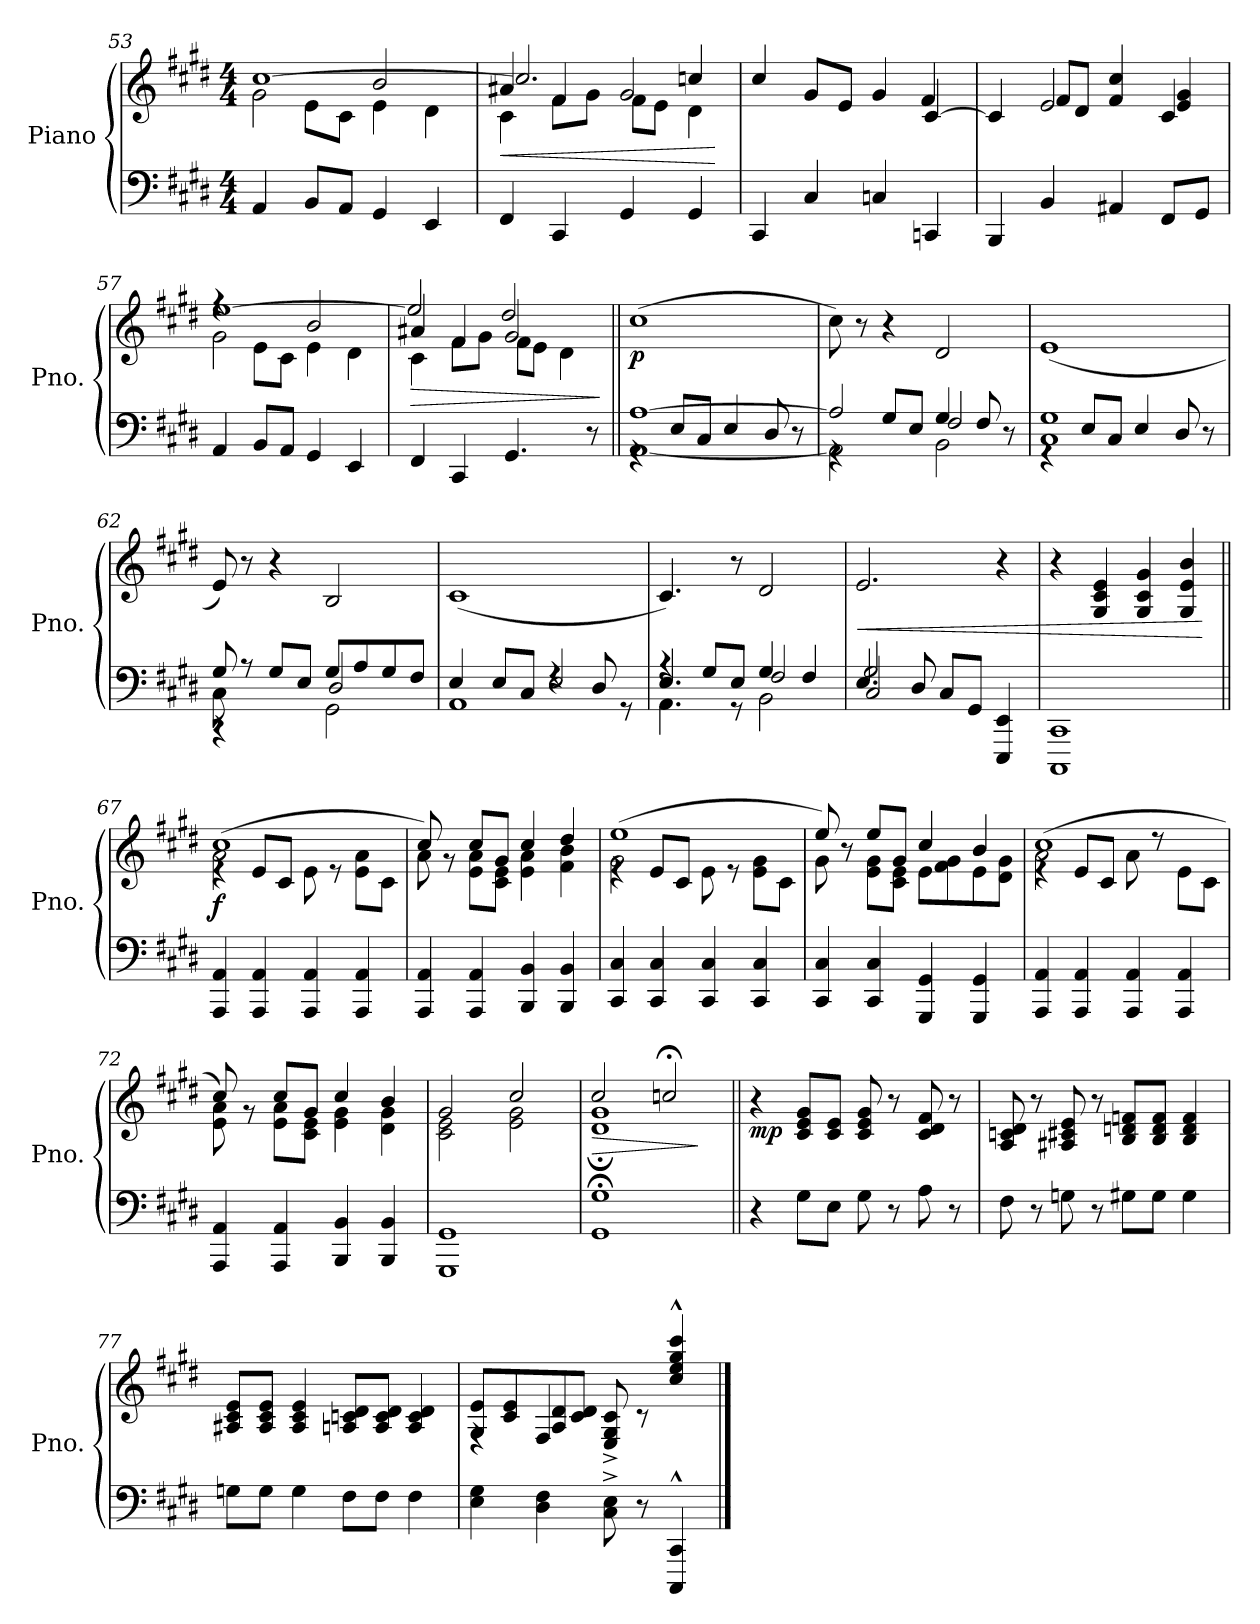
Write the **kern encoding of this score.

**kern	**kern	**dynam
*part1	*part1	*part1
*staff2	*staff1	*staff1/2
*I"Piano	*	*
*I'Pno.	*	*
*clefF4	*clefG2	*
*k[f#c#g#d#]	*k[f#c#g#d#]	*
*M4/4	*M4/4	*
=53	=53	=53
*	*^	*
*	*	*^	*
4AA/	2g#\	4ryy	[1cc#	.
8BB/L	.	8e\L	.	.
8AA/J	.	8c#\J	.	.
4GG#/	2b/	4e\	.	.
4EE/	.	4d#\	.	.
=54	=54	=54	=54	=54
!	!	!	!	!LO:HP:b
4FF#/	4a#X/	4c#\	2.cc#/]	<
4CC#/	4f#/	8f#\L	.	.
.	.	8g#\J	.	.
4GG#/	2g#/	8f#\L	.	.
.	.	8e\J	.	.
4GG#/	.	4d#\	4ccn/	.
*	*v	*v	*v	*
.	.	[
!!LO:LB:g=z
=55	=55	=55
*	*^	*
4CC#/	4cc#/	2.ryy	.
4C#/	8g#/L	.	.
.	8e/J	.	.
4Cn/	4g#/	.	.
4CCn/	[4c#/	4f#/	.
=56	=56	=56	=56
4BBB/	4c#/]	4ryy	.
4BB/	2e/	8f#/L	.
.	.	8d#/J	.
4AA#X/	.	4f#/ 4cc#/	.
8FF#/L	4c#/	4e/ 4g#/	.
8GG#/J	.	.	.
=57	=57	=57	=57
*	*	*^	*
4AA/	2g#\	4rff	[1ee	.
8BB/L	.	8e\L	.	.
8AA/J	.	8c#\J	.	.
4GG#/	2b/	4e\	.	.
4EE/	.	4d#\	.	.
=58	=58	=58	=58	=58
!	!	!	!	!LO:HP:b
4FF#/	4a#X/	4c#\	2ee/]	>
4CC#/	4f#/	8f#\L	.	.
.	.	8g#\J	.	.
4.GG#/	2g#/	8f#\L	2dd#/	.
.	.	8e\J	.	.
.	.	4d#\	.	.
8r	.	.	.	.
*	*v	*v	*v	*
.	.	]
=59||	=59||	=59||
*^	*	*
*	*^	*	*
!	!	!	!	!LO:DY:b
4rGG	[1AA	[1A	(1cc#	p
8E/L	.	.	.	.
8C#/J	.	.	.	.
4E/	.	.	.	.
8D#/	.	.	.	.
8r	.	.	.	.
!!LO:LB:g=z
=60	=60	=60	=60	=60
4rGG	2AA\]	2A/]	8cc#\)	.
.	.	.	8r	.
8G#/L	.	.	4r	.
8E/J	.	.	.	.
4G#/	2BB\	2F#/	2d#/	.
8F#/	.	.	.	.
8r	.	.	.	.
=61	=61	=61	=61	=61
4rGG	1C#	1G#	(1e	.
8E/L	.	.	.	.
8C#/J	.	.	.	.
4E/	.	.	.	.
8D#/	.	.	.	.
8r	.	.	.	.
=62	=62	=62	=62	=62
4rCC	8C#\	8G#/	8e/)	.
.	8rA	4.ryy	8r	.
8G#/L	4ryy	.	4r	.
8E/J	.	.	.	.
8G#/L	2GG#\	2D#/	2B/	.
8A/	.	.	.	.
8G#/	.	.	.	.
8F#/J	.	.	.	.
=63	=63	=63	=63	=63
4E/	1AA	2ryy	(1c#	.
8E/L	.	.	.	.
8C#/J	.	.	.	.
4rF	.	2E/	.	.
8D#/	.	.	.	.
8rGG	.	.	.	.
=64	=64	=64	=64	=64
4rA	4.AA\	4.E/	4.c#/)	.
8G#/L	.	.	.	.
8E/J	8r	8ryy	8r	.
4G#/	2BB\	2F#/	2d#/	.
4F#/	.	.	.	.
!!LO:LB:g=z
=65	=65	=65	=65	=65
!	!	!	!	!LO:HP:b
4.E/	2C#/	2G#/	2.e/	<
8D#/	.	.	.	.
8C#/L	2ryy	2ryy	.	.
8GG#/J	.	.	.	.
4EEE/ 4EE/	.	.	4r	.
*v	*v	*v	*	*
=66	=66	=66
1CCC# 1CC#	4r	.
.	4G#/ 4c#/ 4e/	.
.	4G#/ 4c#/ 4g#/	.
.	4G#/ 4e/ 4b/	.
.	.	[
=67||	=67||	=67||
*	*^	*
*	*	*^	*
!	!	!	!	!LO:DY:b
4AAA/ 4AA/	(1cc#	2a\	4re	f
4AAA/ 4AA/	.	.	8e/L	.
.	.	.	8c#/J	.
4AAA/ 4AA/	.	8e\	2ryy	.
.	.	8r	.	.
4AAA/ 4AA/	.	8e\ 8a\L	.	.
.	.	8c#\J	.	.
*	*	*v	*v	*
=68	=68	=68	=68
4AAA/ 4AA/	8cc#/)	8a\	.
.	8rg	8ryy	.
4AAA/ 4AA/	8cc#/L	8e\ 8a\L	.
.	8g#/J	8c#\ 8e\J	.
4BBB/ 4BB/	4cc#/	4e\ 4a\	.
4BBB/ 4BB/	4dd#/	4f#\ 4b\	.
=69	=69	=69	=69
*	*	*^	*
4CC#/ 4C#/	(1ee	2g#\	4re	.
4CC#/ 4C#/	.	.	8e/L	.
.	.	.	8c#/J	.
4CC#/ 4C#/	.	8e\	2ryy	.
.	.	8r	.	.
4CC#/ 4C#/	.	8e\ 8g#\L	.	.
.	.	8c#\J	.	.
*	*	*v	*v	*
!!LO:PB:g=z
=70	=70	=70	=70
4CC#/ 4C#/	8ee/)	8g#\	.
.	8r	8ryy	.
4CC#/ 4C#/	8ee/L	8e\ 8g#\L	.
.	8g#/J	8c#\ 8e\J	.
4GGG#/ 4GG#/	4cc#/	8e\L	.
.	.	8f#\ 8g#\	.
4GGG#/ 4GG#/	4b/	8e\	.
.	.	8d#\ 8g#\J	.
=71	=71	=71	=71
*	*	*^	*
4AAA/ 4AA/	(1cc#	2a\	4re	.
4AAA/ 4AA/	.	.	8e/L	.
.	.	.	8c#/J	.
4AAA/ 4AA/	.	8a\	2ryy	.
.	.	8rdd	.	.
4AAA/ 4AA/	.	8e\L	.	.
.	.	8c#\J	.	.
*	*	*v	*v	*
=72	=72	=72	=72
4AAA/ 4AA/	8cc#/	8e\ 8a\)	.
.	8rg	8ryy	.
4AAA/ 4AA/	8cc#/L	8e\ 8a\L	.
.	8g#/J	8c#\ 8e\J	.
4BBB/ 4BB/	4cc#/	4e\ 4g#\	.
4BBB/ 4BB/	4b/	4d#\ 4g#\	.
=73	=73	=73	=73
1GGG# 1GG#	2g#/	2c#\ 2e\	.
.	2cc#/	2e\ 2g#\	.
=74	=74	=74	=74
!	!	!	!LO:HP:b
1GG#;< 1G#;<	2cc#/	1d#; 1g#;	>
.	2ccn;</	.	.
*	*v	*v	*
.	.	]
=75||	=75||	=75||
*	*MM142	*
!	!	!LO:DY:b
4r	4r	mp
8G#\L	8c#/ 8e/ 8g#/L	.
8E\J	8c#/ 8e/J	.
8G#\	8c#/ 8e/ 8g#/	.
8r	8r	.
8A\	8c#/ 8d#/ 8f#/	.
8r	8r	.
!!LO:LB:g=z
=76	=76	=76
8F#\	8A/ 8cn/ 8d#/	.
8r	8r	.
8Gn\	8A#X/ 8c#X/ 8e/	.
8r	8r	.
8G#X\L	8B/ 8dn/ 8fn/L	.
8G#\J	8B/ 8d/ 8f/J	.
4G#\	4B/ 4d/ 4f/	.
=77	=77	=77
8Gn\L	8A#X/ 8c#/ 8e/L	.
8G\J	8A#/ 8c#/ 8e/J	.
4G\	4A#/ 4c#/ 4e/	.
8F#\L	8An/ 8cn/ 8d#/L	.
8F#\J	8A/ 8c/ 8d#/J	.
4F#\	4A/ 4c/ 4d#/	.
=78	=78	=78
*	*^	*
4E\ 4G#\	4rF	8G#/ 8e/L	.
.	.	8c#/ 8e/	.
4D#\ 4F#\	4F#/	8A/ 8d#/	.
.	.	8c#/ 8d#/J	.
8C#\^ 8E\^	8E/^ 8G#/^ 8c#/^	2ryy	.
8r	8rc	.	.
4CCC#/^^ 4CC#/^^	4cc#/^^ 4ee/^^ 4gg#/^^ 4ccc#/^^	.	.
*	*v	*v	*
==	==	==
*-	*-	*-
